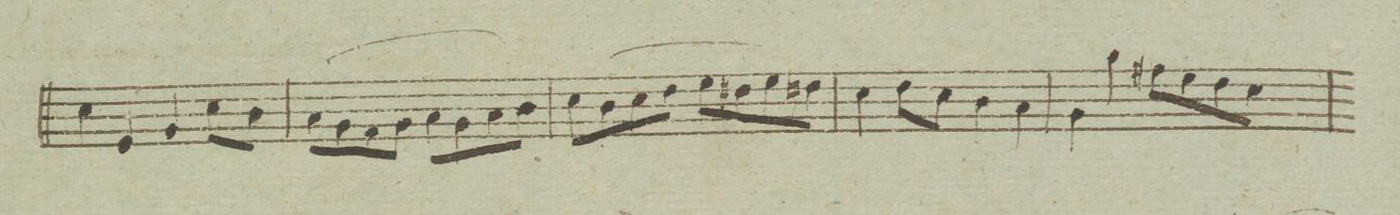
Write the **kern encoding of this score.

**kern	**dynam
*I"Violino. 1mo	*
*clefG2	*
*k[]	*
*met(c)	*
*M4/4	*
4cc\	.
4e/	.
4g/	.
8cc\L	.
8b\J	.
=37	=37
(>8a\L	.
8g\	.
8f\	.
8g\J	.
8a\L	.
8g\	.
8a\	.
8b\J)	.
=38	=38
(>8cc\L	.
8b\	.
8cc\	.
8dd\J	.
8ee\L	.
8dd#X\	.
8ee\	.
8ddn\J)	.
=39	=39
4cc\	.
8dd\L	.
8cc\J	.
4b\	.
4a\	.
=40	=40
4g\	.
4gg\	.
8ff#X\L	.
8ee\	.
8dd\	.
8cc\J	.
=41	=41
*-	*-
